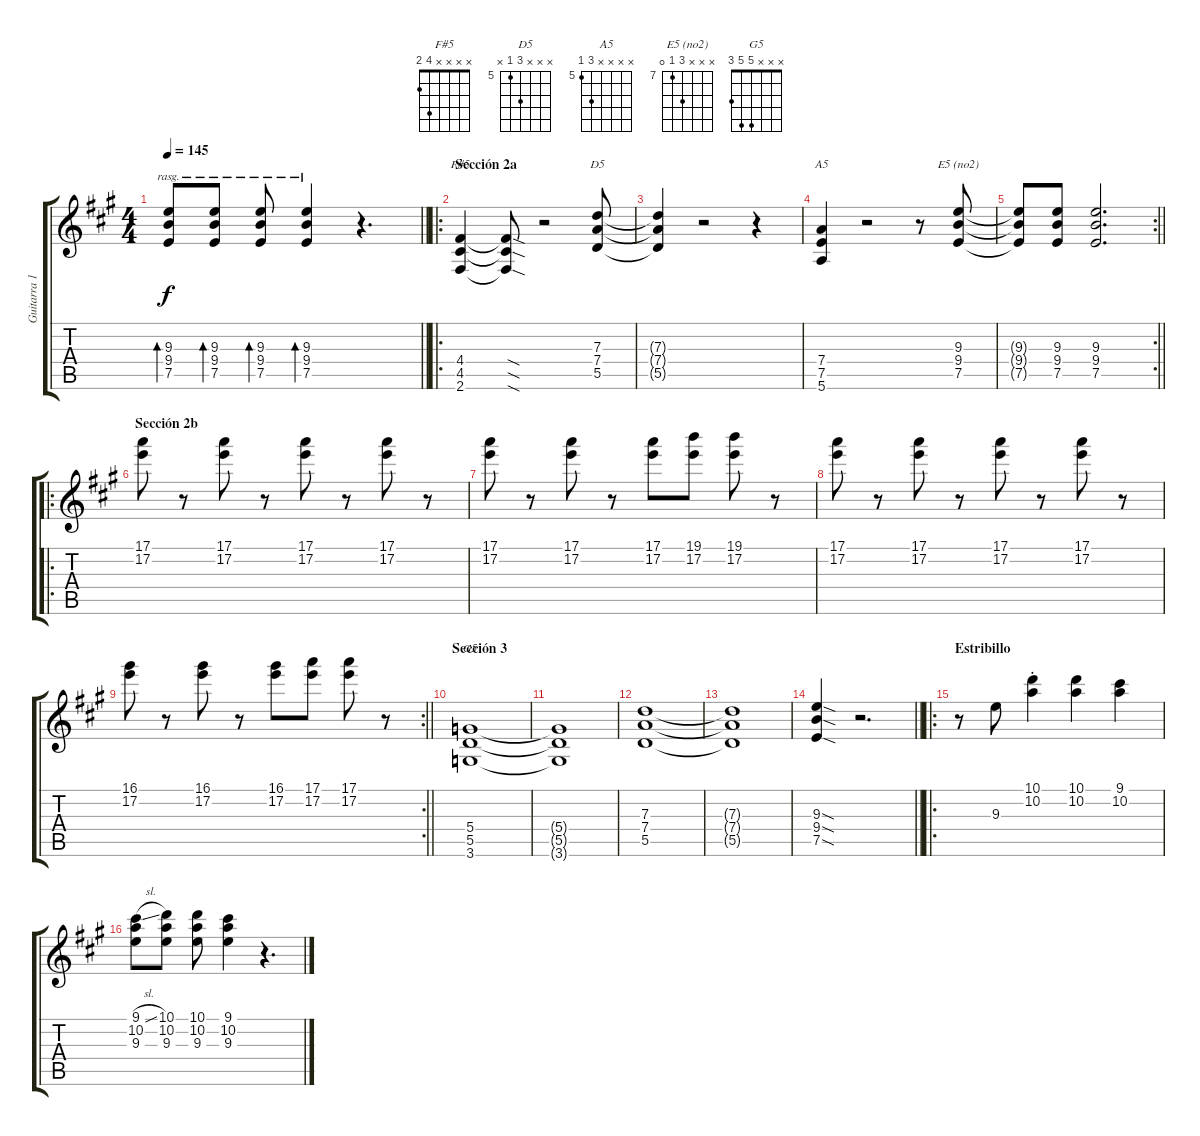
\track ("Guitarra 1" "Guitarra 1") {instrument overdrivenguitar}
\staff {score tabs}
\tuning (E4 B3 G3 D3 A2 E2) {hide}
\chord ("F#5" x x x x 4 2)
\chord ("D5" x x x 7 5 x) {firstfret 5}
\chord ("A5" x x x x 7 5) {firstfret 5}
\chord ("E5 (no2)" x x x 9 7 0) {firstfret 7}
\chord ("G5" x x x 5 5 3)
\ts (4 4)
\tempo 145
\clef g2
\barLineRight lightlight
\ks a
(9.3 9.4 7.5).8{bd 240 rasg ii dy f} (9.3 9.4 7.5).8{bd 240 rasg ii} (9.3 9.4 7.5).8{bd 240 rasg ii} (9.3 9.4 7.5).4{bd 240 rasg ii} r.4{d} |
\ro
\section ("" "Sección 2a")
(4.4 4.5 2.6).4{ch "F#5"} (4.4{sod t} 4.5{sod t} 2.6{sod t}).8 r.2 (7.3 7.4 5.5).8{ch "D5"} |
(7.3{t} 7.4{t} 5.5{t}).4 r.2 r.4 |
(7.4 7.5 5.6).4{ch "A5"} r.2 r.8 (9.3 9.4 7.5).8{ch "E5 (no2)"} |
\rc 2
\barLineRight lightlight
(9.3{t} 9.4{t} 7.5{t}).8 (9.3 9.4 7.5).8 (9.3 9.4 7.5).2{d} |
\ro
\section ("" "Sección 2b")
(17.1 17.2).8 r.8 (17.1 17.2).8 r.8 (17.1 17.2).8 r.8 (17.1 17.2).8 r.8 |
(17.1 17.2).8 r.8 (17.1 17.2).8 r.8 (17.1 17.2).8 (19.1 17.2).8 (19.1 17.2).8 r.8 |
(17.1 17.2).8 r.8 (17.1 17.2).8 r.8 (17.1 17.2).8 r.8 (17.1 17.2).8 r.8 |
\rc 2
\barLineRight lightlight
(16.1 17.2).8 r.8 (16.1 17.2).8 r.8 (16.1 17.2).8 (17.1 17.2).8 (17.1 17.2).8 r.8 |
\section ("" "Sección 3")
(5.4 5.5 3.6).1{ch "G5"} |
(5.4{t} 5.5{t} 3.6{t}).1 |
(7.3 7.4 5.5).1 |
(7.3{t} 7.4{t} 5.5{t}).1 |
\barLineRight lightlight
(9.3{sod} 9.4{sod} 7.5{sod}).4 r.2{d} |
\ro
\section ("" "Estribillo")
r.8 9.3.8 (10.1{st} 10.2{st}).4 (10.1 10.2).4 (9.1 10.2).4 |
(9.1{sl} 10.2 9.3).8 (10.1 10.2 9.3).8 (10.1 10.2 9.3).8 (9.1 10.2 9.3).4 r.4{d}
